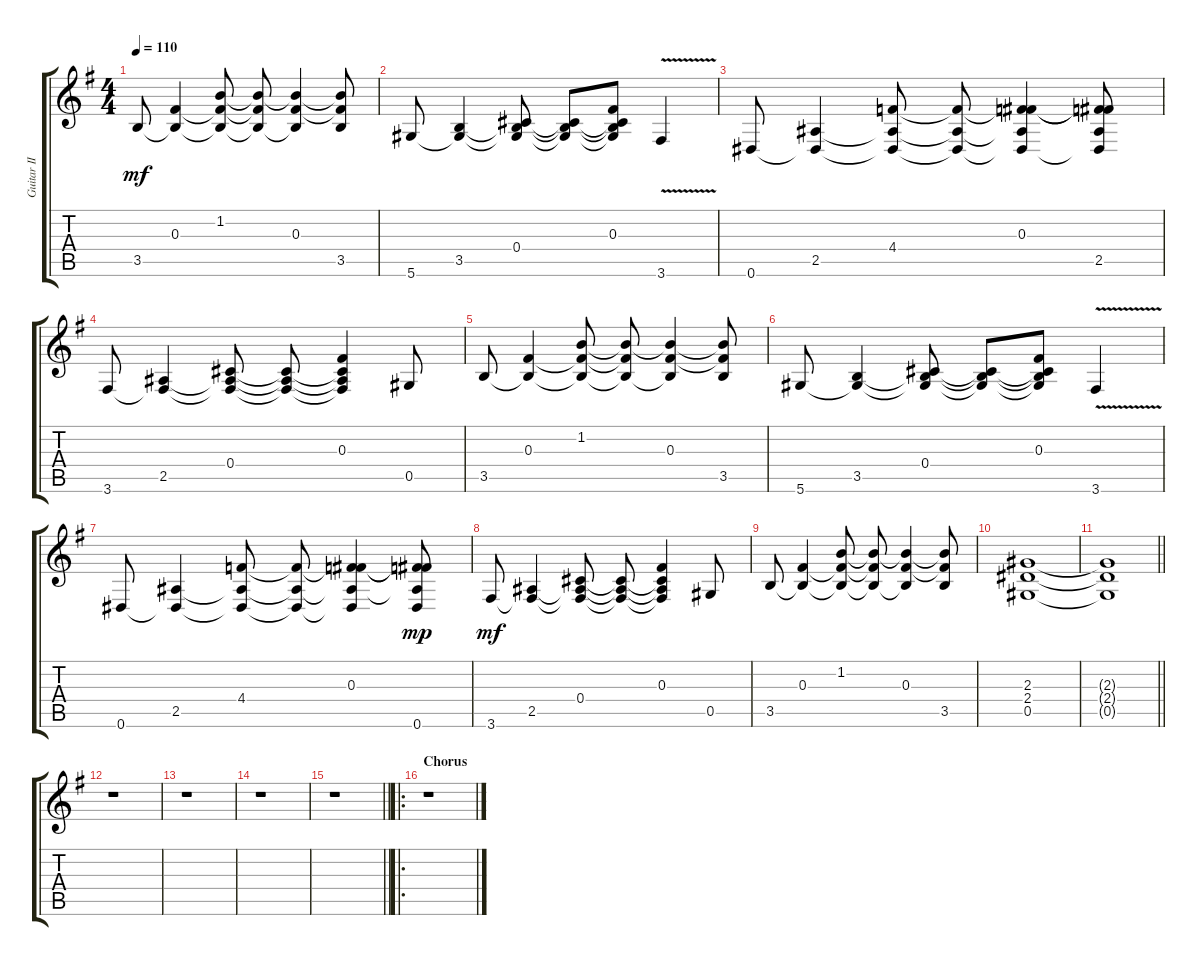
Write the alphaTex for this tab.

\track ("Guitar II" "Guitar II") {instrument distortionguitar}
\staff {score tabs}
\tuning (Eb4 Bb3 Gb3 Db3 Ab2 Eb2) {hide}
\ts (4 4)
\tempo 110
\clef g2
\ks eminor
3.5.8{dy mf} (0.3 3.5{t}).4 (1.2 0.3{t} 3.5{t}).8 (1.2{t} 0.3{t} 3.5{t}).8 (1.2{t} 0.3 3.5{t}).4 (1.2{t} 0.3{t} 3.5).8 |
5.6.8 (3.5 5.6{t}).4 (0.4 3.5{t} 5.6{t}).8 (0.4{t} 3.5{t} 5.6{t}).8 (0.3 0.4{t} 3.5{t} 5.6{t}).8 3.6{v}.4 |
0.6.8 (2.5 0.6{t}).4 (4.4 2.5{t} 0.6{t}).8 (4.4{t} 2.5{t} 0.6{t}).8 (0.3 4.4{t} 2.5{t} 0.6{t}).4 (0.3{t} 4.4{t} 2.5 0.6{t}).8 |
3.6.8 (2.5 3.6{t}).4 (0.4 2.5{t} 3.6{t}).8 (0.4{t} 2.5{t} 3.6{t}).8 (0.3 0.4{t} 2.5{t} 3.6{t}).4 0.5.8 |
3.5.8 (0.3 3.5{t}).4 (1.2 0.3{t} 3.5{t}).8 (1.2{t} 0.3{t} 3.5{t}).8 (1.2{t} 0.3 3.5{t}).4 (1.2{t} 0.3{t} 3.5).8 |
5.6.8 (3.5 5.6{t}).4 (0.4 3.5{t} 5.6{t}).8 (0.4{t} 3.5{t} 5.6{t}).8 (0.3 0.4{t} 3.5{t} 5.6{t}).8 3.6{v}.4 |
0.6.8 (2.5 0.6{t}).4 (4.4 2.5{t} 0.6{t}).8 (4.4{t} 2.5{t} 0.6{t}).8 (0.3 4.4{t} 2.5{t} 0.6{t}).4 (0.3{t} 4.4{t} 2.5{t} 0.6).8{dy mp} |
3.6.8{dy mf} (2.5 3.6{t}).4 (0.4 2.5{t} 3.6{t}).8 (0.4{t} 2.5{t} 3.6{t}).8 (0.3 0.4{t} 2.5{t} 3.6{t}).4 0.5.8 |
3.5.8 (0.3 3.5{t}).4 (1.2 0.3{t} 3.5{t}).8 (1.2{t} 0.3{t} 3.5{t}).8 (1.2{t} 0.3 3.5{t}).4 (1.2{t} 0.3{t} 3.5).8 |
(2.3 2.4 0.5).1 |
\barLineRight lightlight
(2.3{t} 2.4{t} 0.5{t}).1 |
\section ("" "")
r.1 |
r.1 |
r.1 |
\barLineRight lightlight
r.1 |
\ro
\section ("" "Chorus")
r.1
